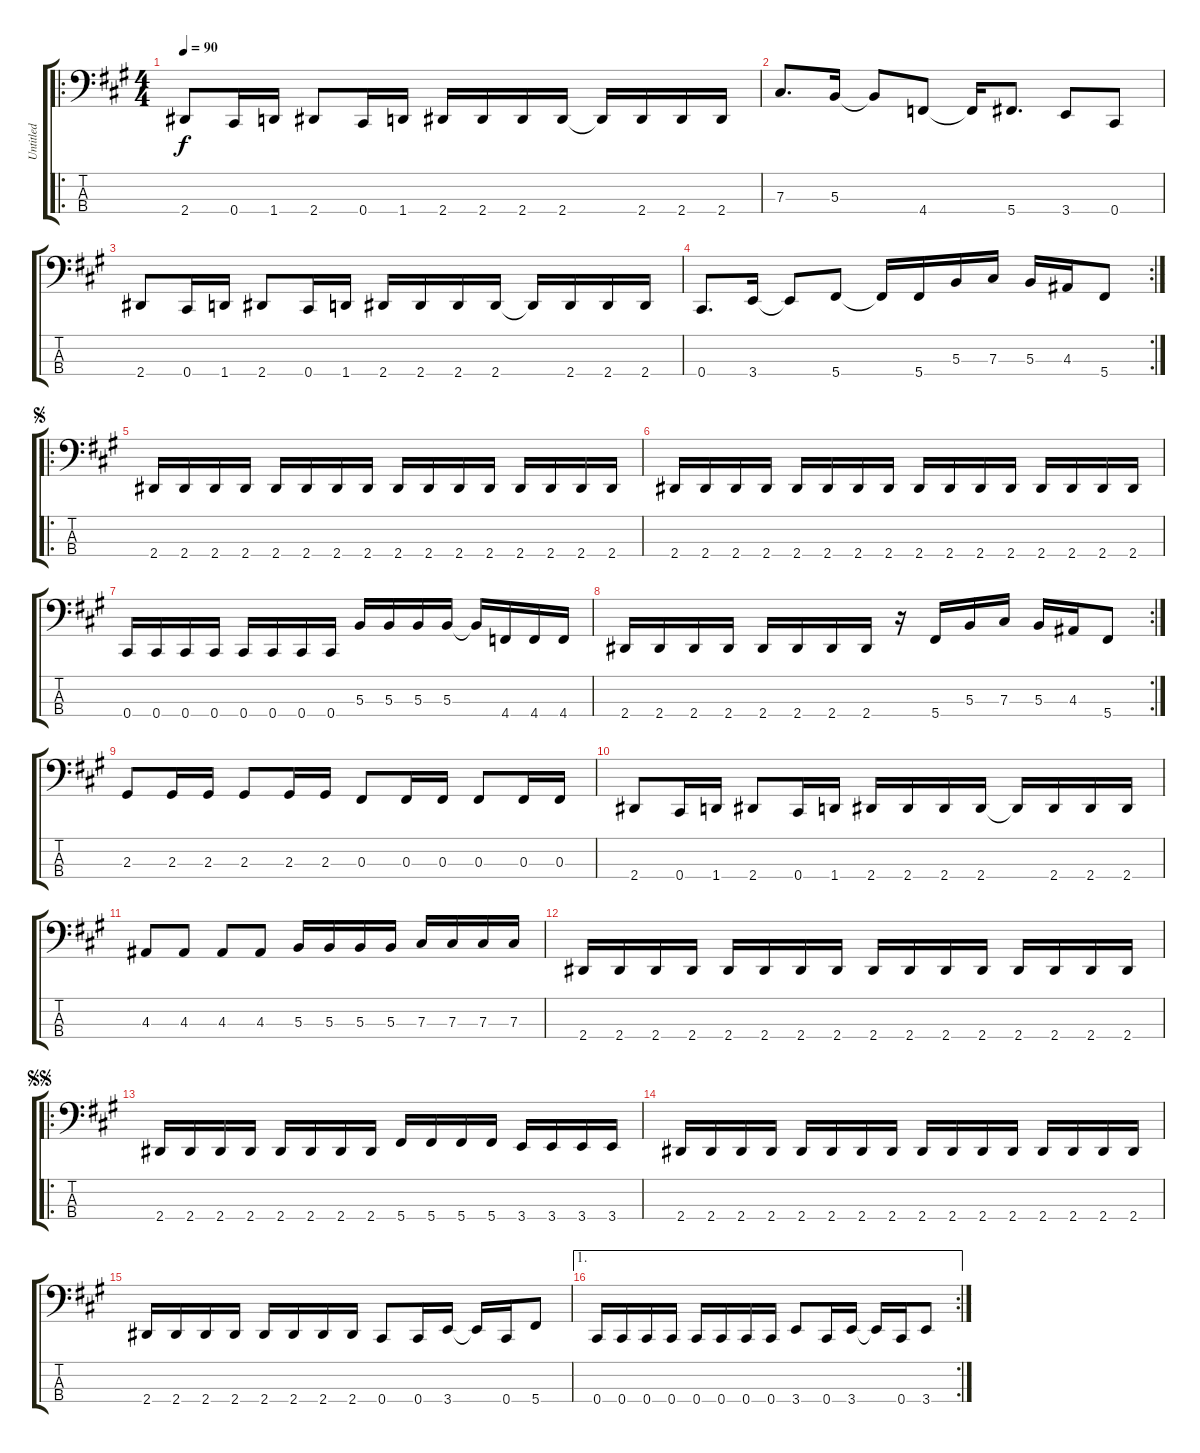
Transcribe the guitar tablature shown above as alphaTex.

\track ("Untitled" "Untitled") {instrument electricbassfinger}
\staff {score tabs}
\tuning (E2 B1 Gb1 Db1) {hide}
\ro
\ts (4 4)
\tempo 90
\clef f4
\ks a
2.4.8{dy f instrument electricbassfinger} 0.4.16 1.4.16 2.4.8 0.4.16 1.4.16 2.4.16 2.4.16 2.4.16 2.4.16 2.4{t}.16 2.4.16 2.4.16 2.4.16 |
7.3.8{d} 5.3.16 5.3{t}.8 4.4.8 4.4{t}.16 5.4.8{d} 3.4.8 0.4.8 |
2.4.8 0.4.16 1.4.16 2.4.8 0.4.16 1.4.16 2.4.16 2.4.16 2.4.16 2.4.16 2.4{t}.16 2.4.16 2.4.16 2.4.16 |
\rc 2
0.4.8{d} 3.4.16 3.4{t}.8 5.4.8 5.4{t}.16 5.4.16 5.3.16 7.3.16 5.3.16 4.3.16 5.4.8 |
\ro
\jump segno
2.4.16 2.4.16 2.4.16 2.4.16 2.4.16 2.4.16 2.4.16 2.4.16 2.4.16 2.4.16 2.4.16 2.4.16 2.4.16 2.4.16 2.4.16 2.4.16 |
2.4.16 2.4.16 2.4.16 2.4.16 2.4.16 2.4.16 2.4.16 2.4.16 2.4.16 2.4.16 2.4.16 2.4.16 2.4.16 2.4.16 2.4.16 2.4.16 |
0.4.16 0.4.16 0.4.16 0.4.16 0.4.16 0.4.16 0.4.16 0.4.16 5.3.16 5.3.16 5.3.16 5.3.16 5.3{t}.16 4.4.16 4.4.16 4.4.16 |
\rc 2
2.4.16 2.4.16 2.4.16 2.4.16 2.4.16 2.4.16 2.4.16 2.4.16 r.16 5.4.16 5.3.16 7.3.16 5.3.16 4.3.16 5.4.8 |
2.3.8 2.3.16 2.3.16 2.3.8 2.3.16 2.3.16 0.3.8 0.3.16 0.3.16 0.3.8 0.3.16 0.3.16 |
2.4.8 0.4.16 1.4.16 2.4.8 0.4.16 1.4.16 2.4.16 2.4.16 2.4.16 2.4.16 2.4{t}.16 2.4.16 2.4.16 2.4.16 |
4.3.8 4.3.8 4.3.8 4.3.8 5.3.16 5.3.16 5.3.16 5.3.16 7.3.16 7.3.16 7.3.16 7.3.16 |
2.4.16 2.4.16 2.4.16 2.4.16 2.4.16 2.4.16 2.4.16 2.4.16 2.4.16 2.4.16 2.4.16 2.4.16 2.4.16 2.4.16 2.4.16 2.4.16 |
\ro
\jump segnosegno
2.4.16 2.4.16 2.4.16 2.4.16 2.4.16 2.4.16 2.4.16 2.4.16 5.4.16 5.4.16 5.4.16 5.4.16 3.4.16 3.4.16 3.4.16 3.4.16 |
2.4.16 2.4.16 2.4.16 2.4.16 2.4.16 2.4.16 2.4.16 2.4.16 2.4.16 2.4.16 2.4.16 2.4.16 2.4.16 2.4.16 2.4.16 2.4.16 |
2.4.16 2.4.16 2.4.16 2.4.16 2.4.16 2.4.16 2.4.16 2.4.16 0.4.8 0.4.16 3.4.16 3.4{t}.16 0.4.16 5.4.8 |
\ae 1
\rc 2
0.4.16 0.4.16 0.4.16 0.4.16 0.4.16 0.4.16 0.4.16 0.4.16 3.4.8 0.4.16 3.4.16 3.4{t}.16 0.4.16 3.4.8
